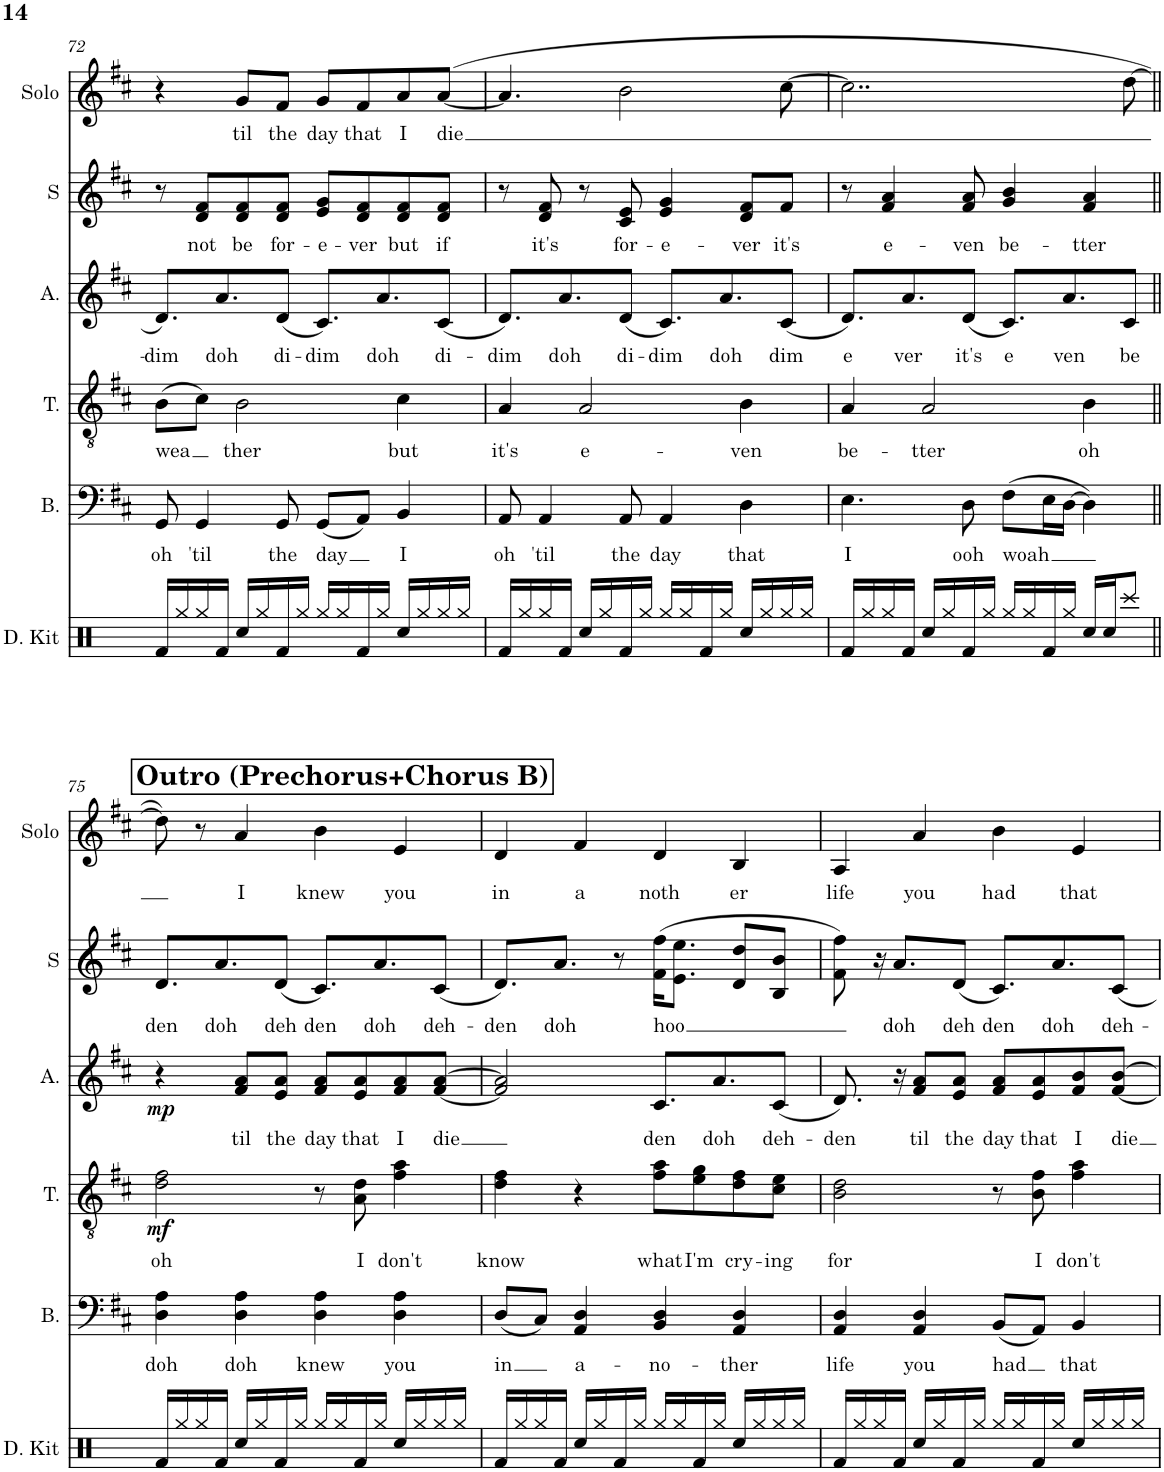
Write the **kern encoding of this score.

**kern	**kern	**text	**kern	**text	**dynam	**kern	**text	**dynam	**kern	**text	**kern	**text
*part6	*part5	*part5	*part4	*part4	*part4	*part3	*part3	*part3	*part2	*part2	*part1	*part1
*staff6	*staff5	*staff5	*staff4	*staff4	*staff4	*staff3	*staff3	*staff3	*staff2	*staff2	*staff1	*staff1
*I"Drum Kit	*I"Bass	*	*I"Tenor	*	*	*I"Alto	*	*	*I"Soprano	*	*I"Solo	*
*I'D. Kit	*I'B.	*	*I'T.	*	*	*I'A.	*	*	*I'S	*	*I'Solo	*
!!LO:PB:g=z
*clefX	*clefF4	*	*clefGv2	*	*	*clefG2	*	*	*clefG2	*	*clefG2	*
*k[]	*k[f#c#]	*	*k[f#c#]	*	*	*k[f#c#]	*	*	*k[f#c#]	*	*k[f#c#]	*
*M4/4	*M4/4	*	*M4/4	*	*	*M4/4	*	*	*M4/4	*	*M4/4	*
=72	=72	=72	=72	=72	=72	=72	=72	=72	=72	=72	=72	=72
!	!	!LO:LY:b	!	!LO:LY:b	!	!	!LO:LY:b	!	!	!	!	!
16Rf/LL	8GG/	oh	(8B\L	wea	.	8.d/L	-dim	.	8r	.	4r	.
16Rgg/	.	.	.	.	.	.	.	.	.	.	.	.
!	!	!LO:LY:b	!	!	!	!	!	!	!	!LO:LY:b	!	!
16Rgg/	4GG/	'til	8c#\J)	.	.	.	.	.	8d/ 8f#/L	not	.	.
!	!	!	!	!	!	!	!LO:LY:b	!	!	!	!	!
16Rf/JJ	.	.	.	.	.	8.a/	doh	.	.	.	.	.
!	!	!	!	!LO:LY:b	!	!	!	!	!	!LO:LY:b	!	!LO:LY:b
16Rcc/LL	.	.	2B\	ther	.	.	.	.	8d/ 8f#/	be	8g/L	til
16Rgg/	.	.	.	.	.	.	.	.	.	.	.	.
!	!	!LO:LY:b	!	!	!	!	!LO:LY:b	!	!	!LO:LY:b	!	!LO:LY:b
16Rf/	8GG/	the	.	.	.	(8d/J	di-	.	8d/ 8f#/J	for-	8f#/J	the
16Rgg/JJ	.	.	.	.	.	.	.	.	.	.	.	.
!	!	!LO:LY:b	!	!	!	!	!LO:LY:b	!	!	!LO:LY:b	!	!LO:LY:b
16Rgg/LL	(8GG/L	day	.	.	.	8.c#/L)	-dim	.	8e/ 8g/L	-e-	8g/L	day
16Rgg/	.	.	.	.	.	.	.	.	.	.	.	.
!	!	!	!	!	!	!	!	!	!	!LO:LY:b	!	!LO:LY:b
16Rf/	8AA/J)	.	.	.	.	.	.	.	8d/ 8f#/	-ver	8f#/	that
!	!	!	!	!	!	!	!LO:LY:b	!	!	!	!	!
16Rgg/JJ	.	.	.	.	.	8.a/	doh	.	.	.	.	.
!	!	!LO:LY:b	!	!LO:LY:b	!	!	!	!	!	!LO:LY:b	!	!LO:LY:b
16Rcc/LL	4BB/	I	4c#\	but	.	.	.	.	8d/ 8f#/	but	8a/	I
16Rgg/	.	.	.	.	.	.	.	.	.	.	.	.
!	!	!	!	!	!	!	!LO:LY:b	!	!	!LO:LY:b	!	!LO:LY:b
16Rgg/	.	.	.	.	.	(8c#/J	di-	.	8d/ 8f#/J	if	([8a/J	die
16Rgg/JJ	.	.	.	.	.	.	.	.	.	.	.	.
=73	=73	=73	=73	=73	=73	=73	=73	=73	=73	=73	=73	=73
!	!	!LO:LY:b	!	!LO:LY:b	!	!	!LO:LY:b	!	!	!	!	!
16Rf/LL	8AA/	oh	4A/	it's	.	8.d/L)	-dim	.	8r	.	4.a/]	.
16Rgg/	.	.	.	.	.	.	.	.	.	.	.	.
!	!	!LO:LY:b	!	!	!	!	!	!	!	!LO:LY:b	!	!
16Rgg/	4AA/	'til	.	.	.	.	.	.	8d/ 8f#/	it's	.	.
!	!	!	!	!	!	!	!LO:LY:b	!	!	!	!	!
16Rf/JJ	.	.	.	.	.	8.a/	doh	.	.	.	.	.
!	!	!	!	!LO:LY:b	!	!	!	!	!	!	!	!
16Rcc/LL	.	.	2A/	e-	.	.	.	.	8r	.	.	.
16Rgg/	.	.	.	.	.	.	.	.	.	.	.	.
!	!	!LO:LY:b	!	!	!	!	!LO:LY:b	!	!	!LO:LY:b	!	!
16Rf/	8AA/	the	.	.	.	(8d/J	di-	.	8c#/ 8e/	for-	2b\	.
16Rgg/JJ	.	.	.	.	.	.	.	.	.	.	.	.
!	!	!LO:LY:b	!	!	!	!	!LO:LY:b	!	!	!LO:LY:b	!	!
16Rgg/LL	4AA/	day	.	.	.	8.c#/L)	-dim	.	4e/ 4g/	-e-	.	.
16Rgg/	.	.	.	.	.	.	.	.	.	.	.	.
16Rf/	.	.	.	.	.	.	.	.	.	.	.	.
!	!	!	!	!	!	!	!LO:LY:b	!	!	!	!	!
16Rgg/JJ	.	.	.	.	.	8.a/	doh	.	.	.	.	.
!	!	!LO:LY:b	!	!LO:LY:b	!	!	!	!	!	!LO:LY:b	!	!
16Rcc/LL	4D\	that	4B\	-ven	.	.	.	.	8d/ 8f#/L	-ver	.	.
16Rgg/	.	.	.	.	.	.	.	.	.	.	.	.
!	!	!	!	!	!	!	!LO:LY:b	!	!	!LO:LY:b	!	!
16Rgg/	.	.	.	.	.	(8c#/J	dim	.	8f#/J	it's	[8cc#\	.
16Rgg/JJ	.	.	.	.	.	.	.	.	.	.	.	.
=74	=74	=74	=74	=74	=74	=74	=74	=74	=74	=74	=74	=74
!	!	!LO:LY:b	!	!LO:LY:b	!	!	!LO:LY:b	!	!	!	!	!
16Rf/LL	4.E\	I	4A/	be-	.	8.d/L)	e	.	8r	.	2..cc#\]	.
16Rgg/	.	.	.	.	.	.	.	.	.	.	.	.
!	!	!	!	!	!	!	!	!	!	!LO:LY:b	!	!
16Rgg/	.	.	.	.	.	.	.	.	4f#/ 4a/	e-	.	.
!	!	!	!	!	!	!	!LO:LY:b	!	!	!	!	!
16Rf/JJ	.	.	.	.	.	8.a/	ver	.	.	.	.	.
!	!	!	!	!LO:LY:b	!	!	!	!	!	!	!	!
16Rcc/LL	.	.	2A/	-tter	.	.	.	.	.	.	.	.
16Rgg/	.	.	.	.	.	.	.	.	.	.	.	.
!	!	!LO:LY:b	!	!	!	!	!LO:LY:b	!	!	!LO:LY:b	!	!
16Rf/	8D\	ooh	.	.	.	(8d/J	it's	.	8f#/ 8a/	-ven	.	.
16Rgg/JJ	.	.	.	.	.	.	.	.	.	.	.	.
!	!	!LO:LY:b	!	!	!	!	!LO:LY:b	!	!	!LO:LY:b	!	!
16Rgg/LL	(8F#\L	woah	.	.	.	8.c#/L)	e	.	4g/ 4b/	be-	.	.
16Rgg/	.	.	.	.	.	.	.	.	.	.	.	.
16Rf/	16E\L	.	.	.	.	.	.	.	.	.	.	.
!	!	!	!	!	!	!	!LO:LY:b	!	!	!	!	!
16Rgg/JJ	[16D\JJ	.	.	.	.	8.a/	ven	.	.	.	.	.
!	!	!	!	!LO:LY:b	!	!	!	!	!	!LO:LY:b	!	!
16Rcc/LL	4D\])	.	4B\	oh	.	.	.	.	4f#/ 4a/	-tter	.	.
16Rcc/J	.	.	.	.	.	.	.	.	.	.	.	.
!	!	!	!	!	!	!	!LO:LY:b	!	!	!	!	!
8Rccc/J	.	.	.	.	.	8c#/J	be	.	.	.	[8dd\	.
!!LO:LB:g=z
!!LO:REH:place=s1:a:B:cj:fs=14:t=Outro (Prechorus+Chorus B)
=75||	=75||	=75||	=75||	=75||	=75||	=75||	=75||	=75||	=75||	=75||	=75||	=75||
!	!	!LO:LY:b	!	!LO:LY:b	!LO:DY:b	!	!	!LO:DY:b	!	!LO:LY:b	!	!
16Rf/LL	4D\ 4A\	doh	2d\ 2f#\	oh	mf	4r	.	mp	8.d/L	den	8dd\])	.
16Rgg/	.	.	.	.	.	.	.	.	.	.	.	.
16Rgg/	.	.	.	.	.	.	.	.	.	.	8r	.
!	!	!	!	!	!	!	!	!	!	!LO:LY:b	!	!
16Rf/JJ	.	.	.	.	.	.	.	.	8.a/	doh	.	.
!	!	!LO:LY:b	!	!	!	!	!LO:LY:b	!	!	!	!	!LO:LY:b
16Rcc/LL	4D\ 4A\	doh	.	.	.	8f#/ 8a/L	til	.	.	.	4a/	I
16Rgg/	.	.	.	.	.	.	.	.	.	.	.	.
!	!	!	!	!	!	!	!LO:LY:b	!	!	!LO:LY:b	!	!
16Rf/	.	.	.	.	.	8e/ 8a/J	the	.	(8d/J	deh	.	.
16Rgg/JJ	.	.	.	.	.	.	.	.	.	.	.	.
!	!	!LO:LY:b	!	!	!	!	!LO:LY:b	!	!	!LO:LY:b	!	!LO:LY:b
16Rgg/LL	4D\ 4A\	knew	8r	.	.	8f#/ 8a/L	day	.	8.c#/L)	den	4b\	knew
16Rgg/	.	.	.	.	.	.	.	.	.	.	.	.
!	!	!	!	!LO:LY:b	!	!	!LO:LY:b	!	!	!	!	!
16Rf/	.	.	8A\ 8d\	I	.	8e/ 8a/	that	.	.	.	.	.
!	!	!	!	!	!	!	!	!	!	!LO:LY:b	!	!
16Rgg/JJ	.	.	.	.	.	.	.	.	8.a/	doh	.	.
!	!	!LO:LY:b	!	!LO:LY:b	!	!	!LO:LY:b	!	!	!	!	!LO:LY:b
16Rcc/LL	4D\ 4A\	you	4f#\ 4a\	don't	.	8f#/ 8a/	I	.	.	.	4e/	you
16Rgg/	.	.	.	.	.	.	.	.	.	.	.	.
!	!	!	!	!	!	!	!LO:LY:b	!	!	!LO:LY:b	!	!
16Rgg/	.	.	.	.	.	[8f#/ [8a/J	die	.	(8c#/J	deh-	.	.
16Rgg/JJ	.	.	.	.	.	.	.	.	.	.	.	.
=76	=76	=76	=76	=76	=76	=76	=76	=76	=76	=76	=76	=76
!	!	!LO:LY:b	!	!LO:LY:b	!	!	!	!	!	!LO:LY:b	!	!LO:LY:b
16Rf/LL	(8D/L	in	4d\ 4f#\	know	.	2f#/] 2a/]	.	.	8.d/L)	-den	4d/	in
16Rgg/	.	.	.	.	.	.	.	.	.	.	.	.
16Rgg/	8C#/J)	.	.	.	.	.	.	.	.	.	.	.
!	!	!	!	!	!	!	!	!	!	!LO:LY:b	!	!
16Rf/JJ	.	.	.	.	.	.	.	.	8.a/J	doh	.	.
!	!	!LO:LY:b	!	!	!	!	!	!	!	!	!	!LO:LY:b
16Rcc/LL	4AA/ 4D/	a-	4r	.	.	.	.	.	.	.	4f#/	a
16Rgg/	.	.	.	.	.	.	.	.	.	.	.	.
16Rf/	.	.	.	.	.	.	.	.	8r	.	.	.
16Rgg/JJ	.	.	.	.	.	.	.	.	.	.	.	.
!	!	!LO:LY:b	!	!LO:LY:b	!	!	!LO:LY:b	!	!	!LO:LY:b	!	!LO:LY:b
16Rgg/LL	4BB/ 4D/	-no-	8f#\ 8a\L	what	.	8.c#/L	den	.	(16f#\ 16ff#\KL	hoo	4d/	noth
16Rgg/	.	.	.	.	.	.	.	.	8.e\ 8.ee\J	.	.	.
!	!	!	!	!LO:LY:b	!	!	!	!	!	!	!	!
16Rf/	.	.	8e\ 8g\	I'm	.	.	.	.	.	.	.	.
!	!	!	!	!	!	!	!LO:LY:b	!	!	!	!	!
16Rgg/JJ	.	.	.	.	.	8.a/	doh	.	.	.	.	.
!	!	!LO:LY:b	!	!LO:LY:b	!	!	!	!	!	!	!	!LO:LY:b
16Rcc/LL	4AA/ 4D/	-ther	8d\ 8f#\	cry-	.	.	.	.	8d/ 8dd/L	.	4B/	er
16Rgg/	.	.	.	.	.	.	.	.	.	.	.	.
!	!	!	!	!LO:LY:b	!	!	!LO:LY:b	!	!	!	!	!
16Rgg/	.	.	8c#\ 8e\J	-ing	.	(8c#/J	deh-	.	8B/ 8b/J	.	.	.
16Rgg/JJ	.	.	.	.	.	.	.	.	.	.	.	.
=77	=77	=77	=77	=77	=77	=77	=77	=77	=77	=77	=77	=77
!	!	!LO:LY:b	!	!LO:LY:b	!	!	!LO:LY:b	!	!	!	!	!LO:LY:b
16Rf/LL	4AA/ 4D/	life	2B\ 2d\	for	.	8.d/)	-den	.	8f#\ 8ff#\)	.	4A/	life
16Rgg/	.	.	.	.	.	.	.	.	.	.	.	.
16Rgg/	.	.	.	.	.	.	.	.	16r	.	.	.
!	!	!	!	!	!	!	!	!	!	!LO:LY:b	!	!
16Rf/JJ	.	.	.	.	.	16r	.	.	8.a/L	doh	.	.
!	!	!LO:LY:b	!	!	!	!	!LO:LY:b	!	!	!	!	!LO:LY:b
16Rcc/LL	4AA/ 4D/	you	.	.	.	8f#/ 8a/L	til	.	.	.	4a/	you
16Rgg/	.	.	.	.	.	.	.	.	.	.	.	.
!	!	!	!	!	!	!	!LO:LY:b	!	!	!LO:LY:b	!	!
16Rf/	.	.	.	.	.	8e/ 8a/J	the	.	(8d/J	deh	.	.
16Rgg/JJ	.	.	.	.	.	.	.	.	.	.	.	.
!	!	!LO:LY:b	!	!	!	!	!LO:LY:b	!	!	!LO:LY:b	!	!LO:LY:b
16Rgg/LL	(8BB/L	had	8r	.	.	8f#/ 8a/L	day	.	8.c#/L)	den	4b\	had
16Rgg/	.	.	.	.	.	.	.	.	.	.	.	.
!	!	!	!	!LO:LY:b	!	!	!LO:LY:b	!	!	!	!	!
16Rf/	8AA/J)	.	8B\ 8f#\	I	.	8e/ 8a/	that	.	.	.	.	.
!	!	!	!	!	!	!	!	!	!	!LO:LY:b	!	!
16Rgg/JJ	.	.	.	.	.	.	.	.	8.a/	doh	.	.
!	!	!LO:LY:b	!	!LO:LY:b	!	!	!LO:LY:b	!	!	!	!	!LO:LY:b
16Rcc/LL	4BB/	that	4f#\ 4a\	don't	.	8f#/ 8b/	I	.	.	.	4e/	that
16Rgg/	.	.	.	.	.	.	.	.	.	.	.	.
!	!	!	!	!	!	!	!LO:LY:b	!	!	!LO:LY:b	!	!
16Rgg/	.	.	.	.	.	[8f#/ [8b/J	die	.	8c#/J	deh-	.	.
16Rgg/JJ	.	.	.	.	.	.	.	.	.	.	.	.
=	=	=	=	=	=	=	=	=	=	=	=	=
*-	*-	*-	*-	*-	*-	*-	*-	*-	*-	*-	*-	*-
